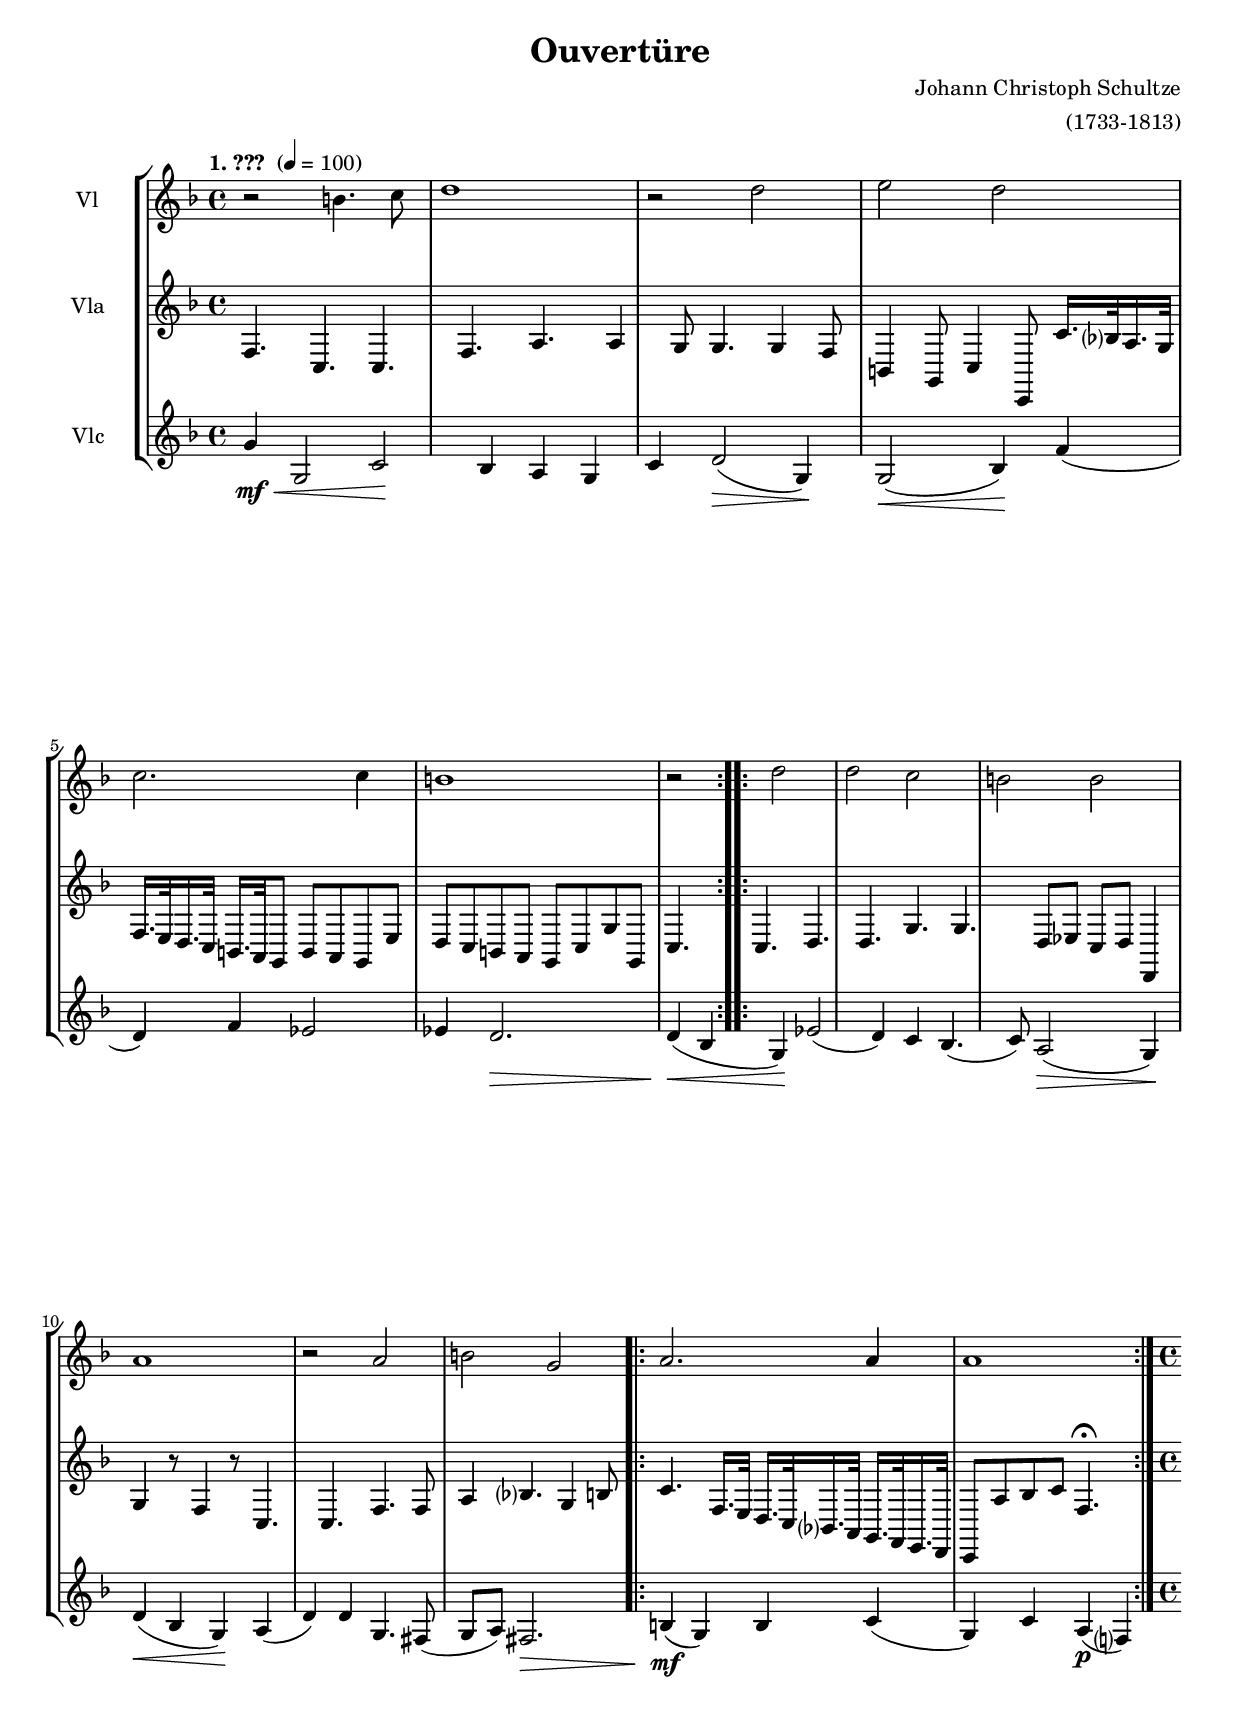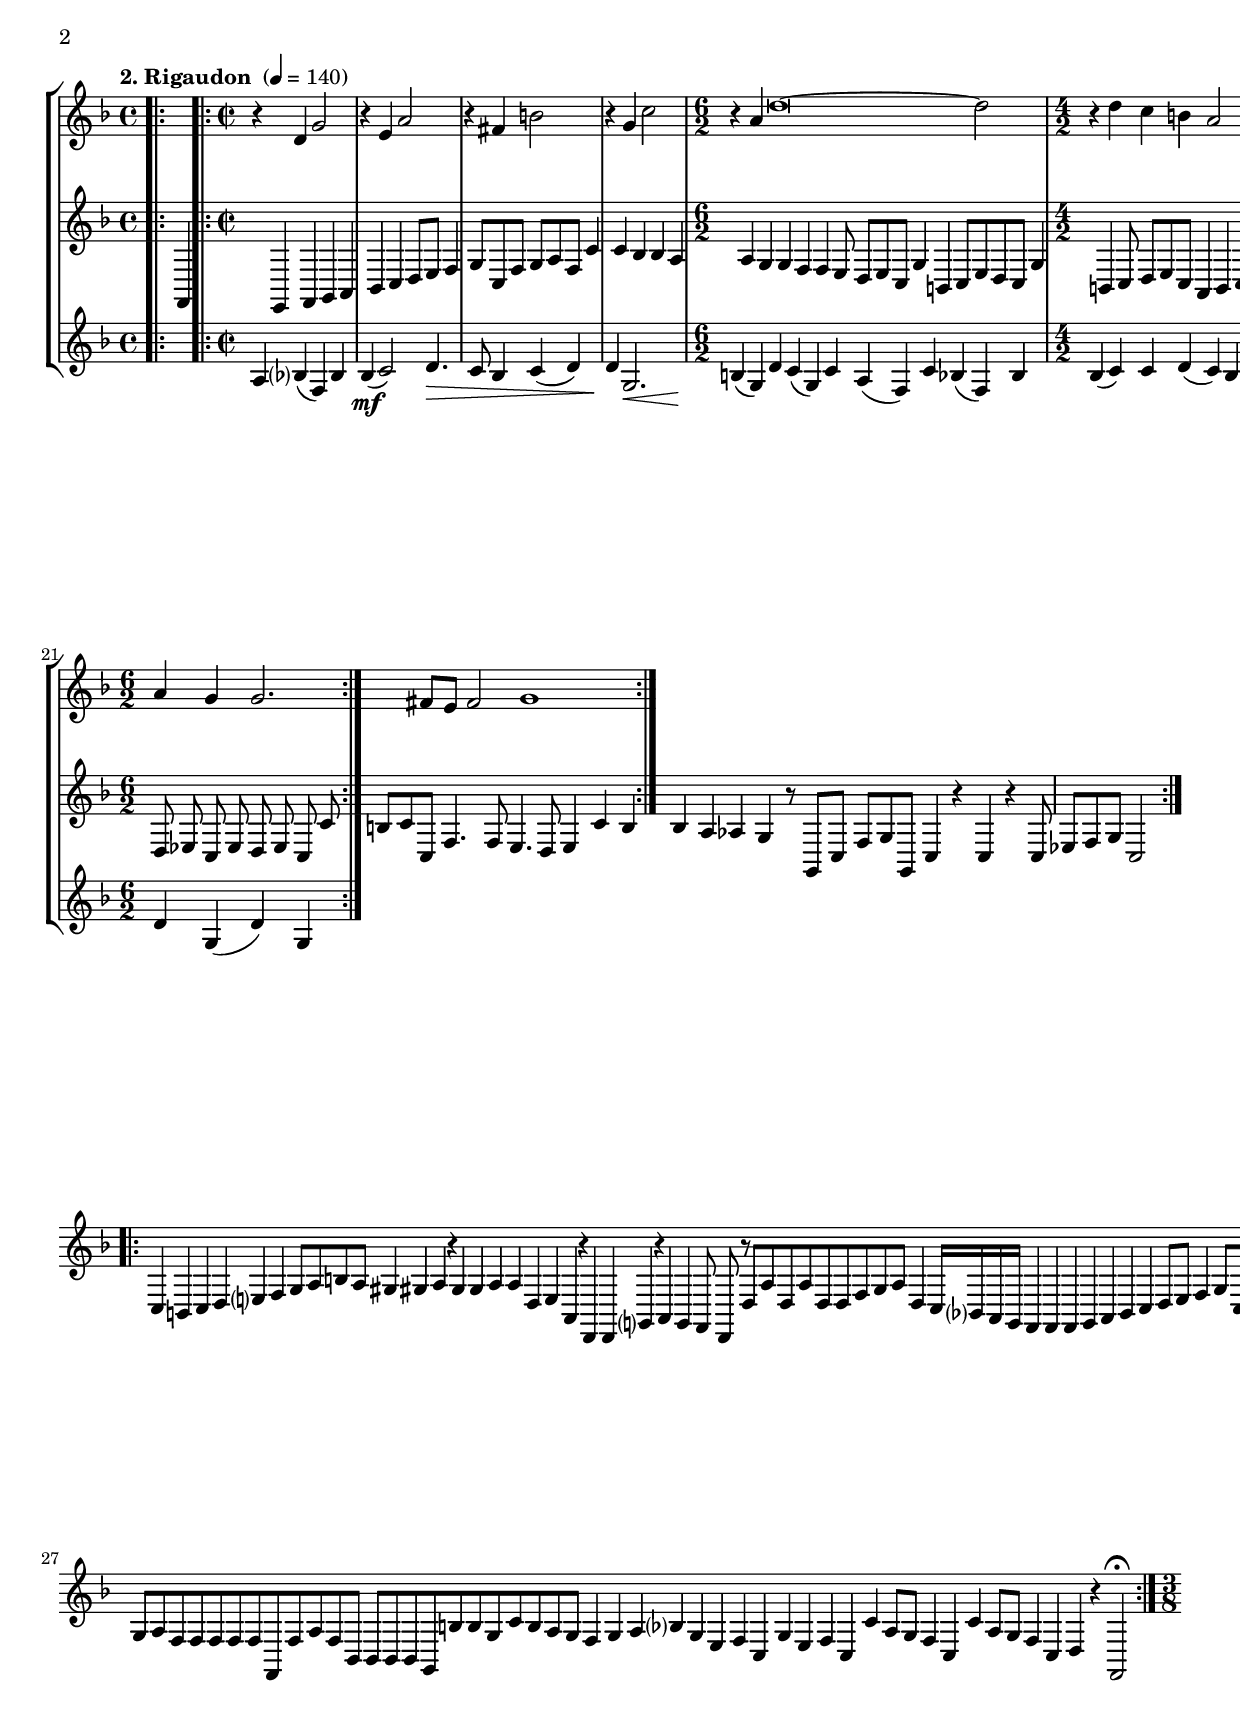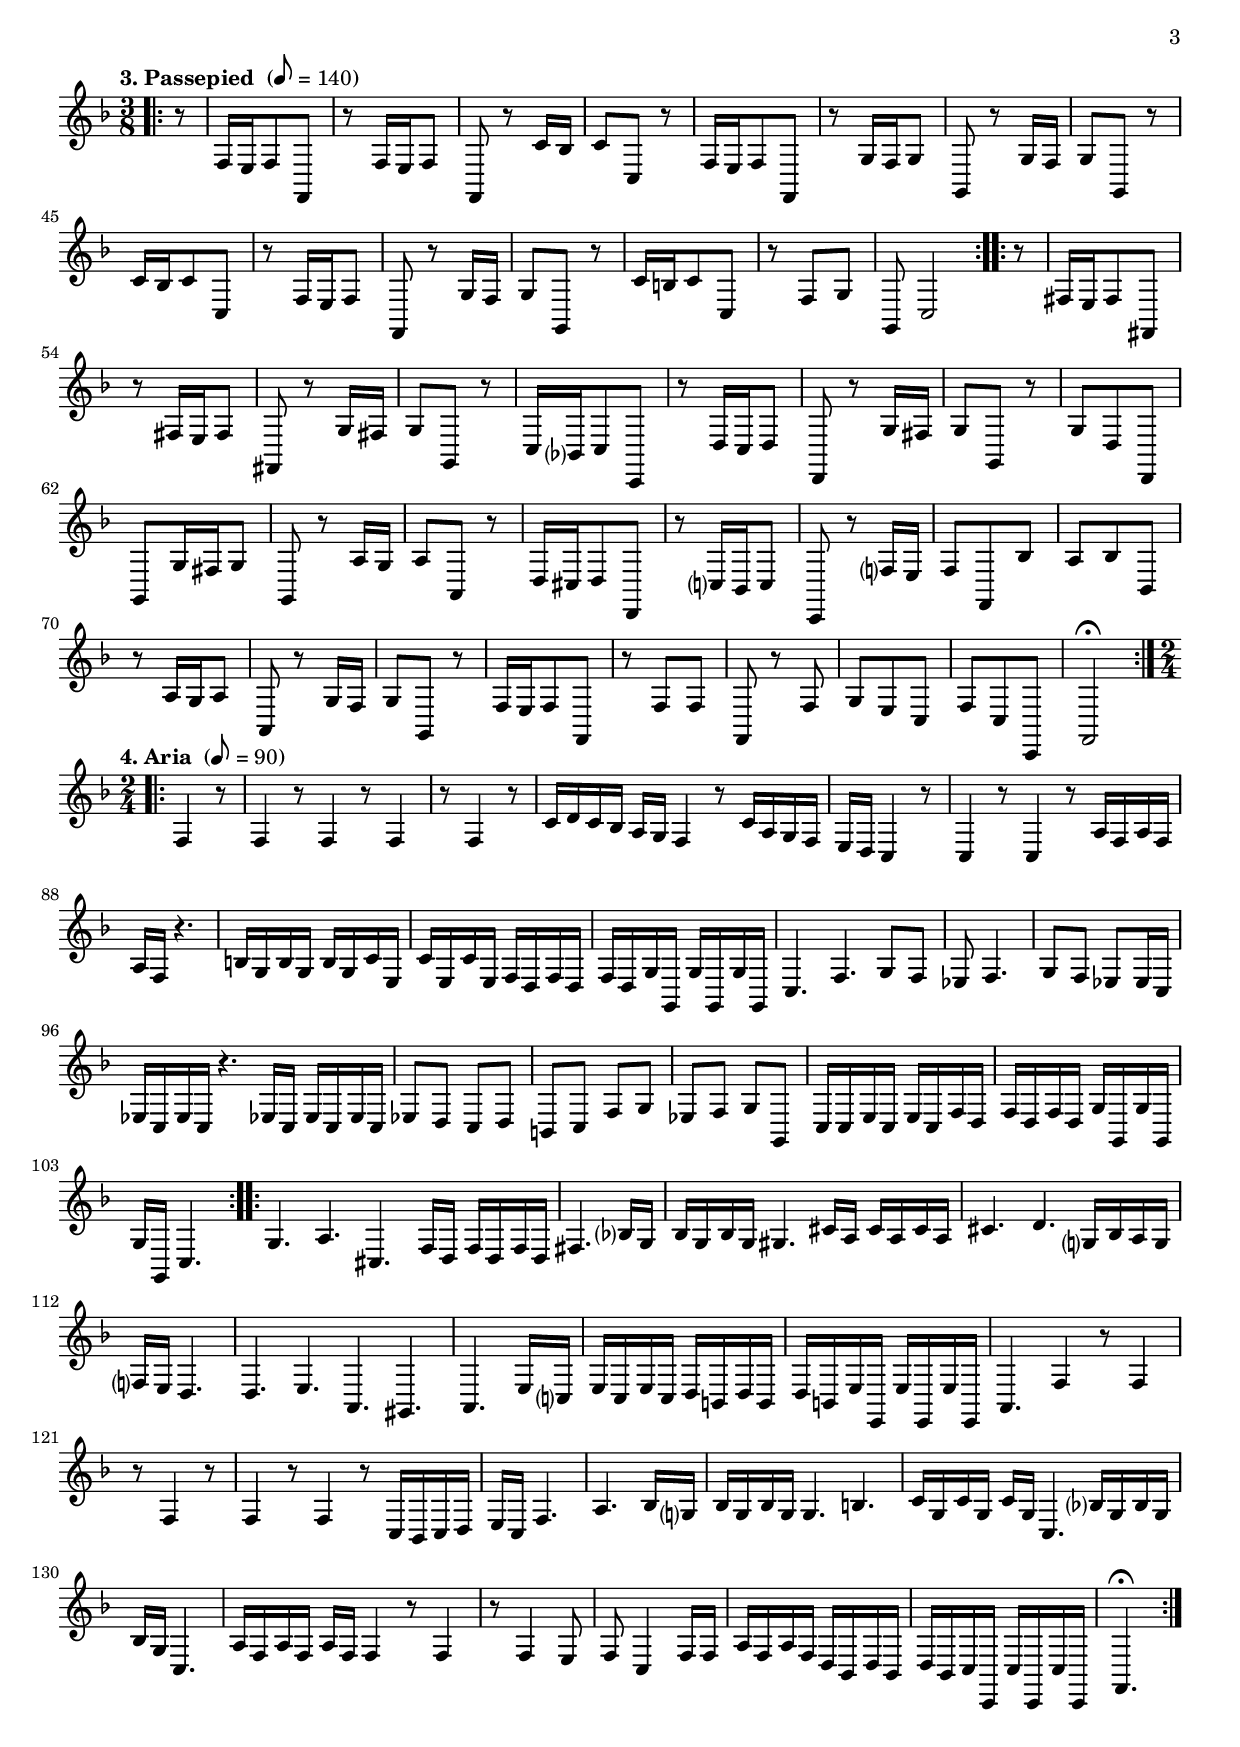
\version "2.14.2"
\include "deutsch.ly"

#(set-global-staff-size 18.5)

\header {
  title = "Ouvertüre"
  composer = "Johann Christoph Schultze"
  arranger = "(1733-1813)"
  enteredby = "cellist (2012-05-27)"
}

voiceconsts = {
 \key f \major
 \clef "treble"
% \numericTimeSignature
 \compressFullBarRests
}

introa = { \tempo "1. ??? " 4=100 \time 4/4 }
introb = { \break \tempo "2. Rigaudon " 4=140 \time 4/4 }
introc = { \pageBreak \tempo "3. Passepied " 8=140 \time 3/8 }
introd = { \break \tempo "4. Aria " 8=90 \time 2/4 }
introe = { \break \tempo "5. Menuett " 4=110 \time 3/4 }
introf = { \break \tempo "6. Marsch " 4=120 \time 4/4 }
introg = { \break \tempo "7. Gigue " 4.=80 \time 6/8 }

%minstr = "harpsichord"
mihi = "clarinet"
%minstr = "accordion"
milo = "bassoon"

dc = \markup \italic \bold "D.C."

\include "v1.ily"
\include "v2.ily"
\include "v3.ily"

music = \new StaffGroup <<
      \new Staff {
	\set Staff.midiInstrument = \mihi
	\set Staff.instrumentName = #"Vl"
	\transpose f f { \va }
      }

      \new Staff {
	\set Staff.midiInstrument = \mihi
	\set Staff.instrumentName = #"Vla"
	\transpose f f { \vb }
      }

      \new Staff {
	\set Staff.midiInstrument = \milo
	\set Staff.instrumentName = #"Vlc"
	\transpose f f { \vc }
      }
>>

\book {
  \score {
    \music
    \layout {}
  }

  \score {
    \unfoldRepeats \music

    \midi {
      \context {
        \Score
      }
    }
  }
}
